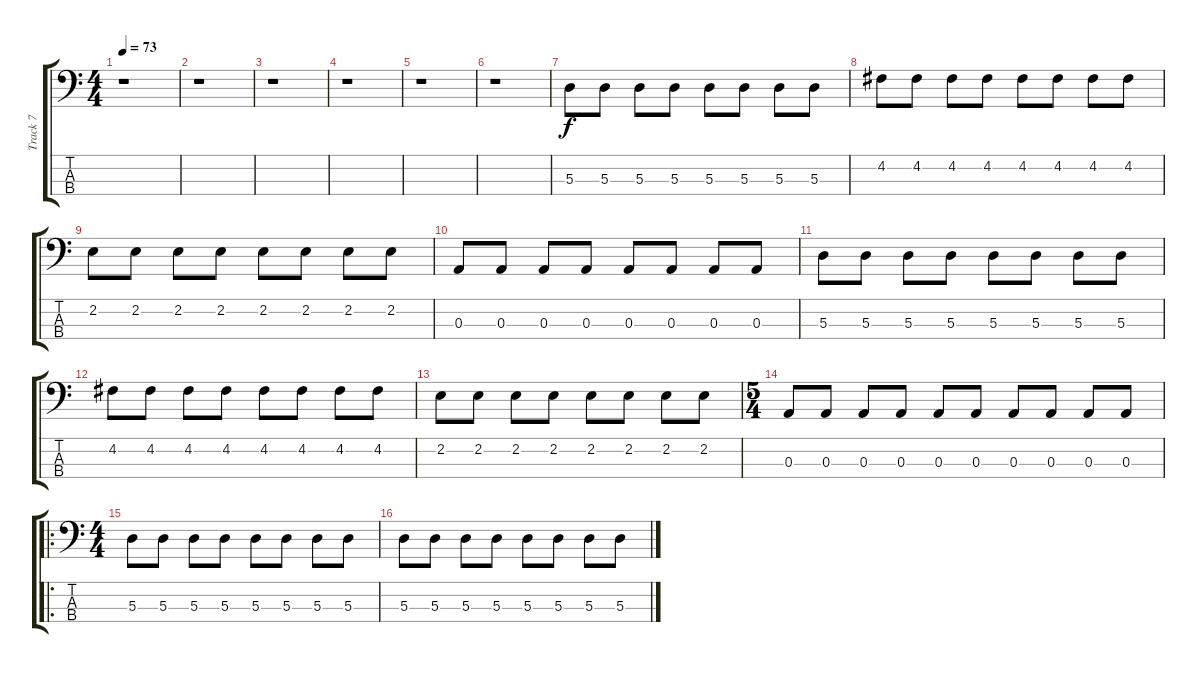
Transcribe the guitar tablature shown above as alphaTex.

\track ("Track 7" "Track 7") {instrument acousticbass}
\staff {score tabs}
\tuning (G2 D2 A1 E1) {hide}
\ts (4 4)
\tempo 73
\clef f4
\ks c
r.1{dy f} |
r.1 |
r.1 |
r.1 |
r.1 |
r.1 |
5.3.8 5.3.8 5.3.8 5.3.8 5.3.8 5.3.8 5.3.8 5.3.8 |
4.2.8 4.2.8 4.2.8 4.2.8 4.2.8 4.2.8 4.2.8 4.2.8 |
2.2.8 2.2.8 2.2.8 2.2.8 2.2.8 2.2.8 2.2.8 2.2.8 |
0.3.8 0.3.8 0.3.8 0.3.8 0.3.8 0.3.8 0.3.8 0.3.8 |
5.3.8 5.3.8 5.3.8 5.3.8 5.3.8 5.3.8 5.3.8 5.3.8 |
4.2.8 4.2.8 4.2.8 4.2.8 4.2.8 4.2.8 4.2.8 4.2.8 |
2.2.8 2.2.8 2.2.8 2.2.8 2.2.8 2.2.8 2.2.8 2.2.8 |
\ts (5 4)
0.3.8 0.3.8 0.3.8 0.3.8 0.3.8 0.3.8 0.3.8 0.3.8 0.3.8 0.3.8 |
\ro
\ts (4 4)
5.3.8 5.3.8 5.3.8 5.3.8 5.3.8 5.3.8 5.3.8 5.3.8 |
5.3.8 5.3.8 5.3.8 5.3.8 5.3.8 5.3.8 5.3.8 5.3.8
